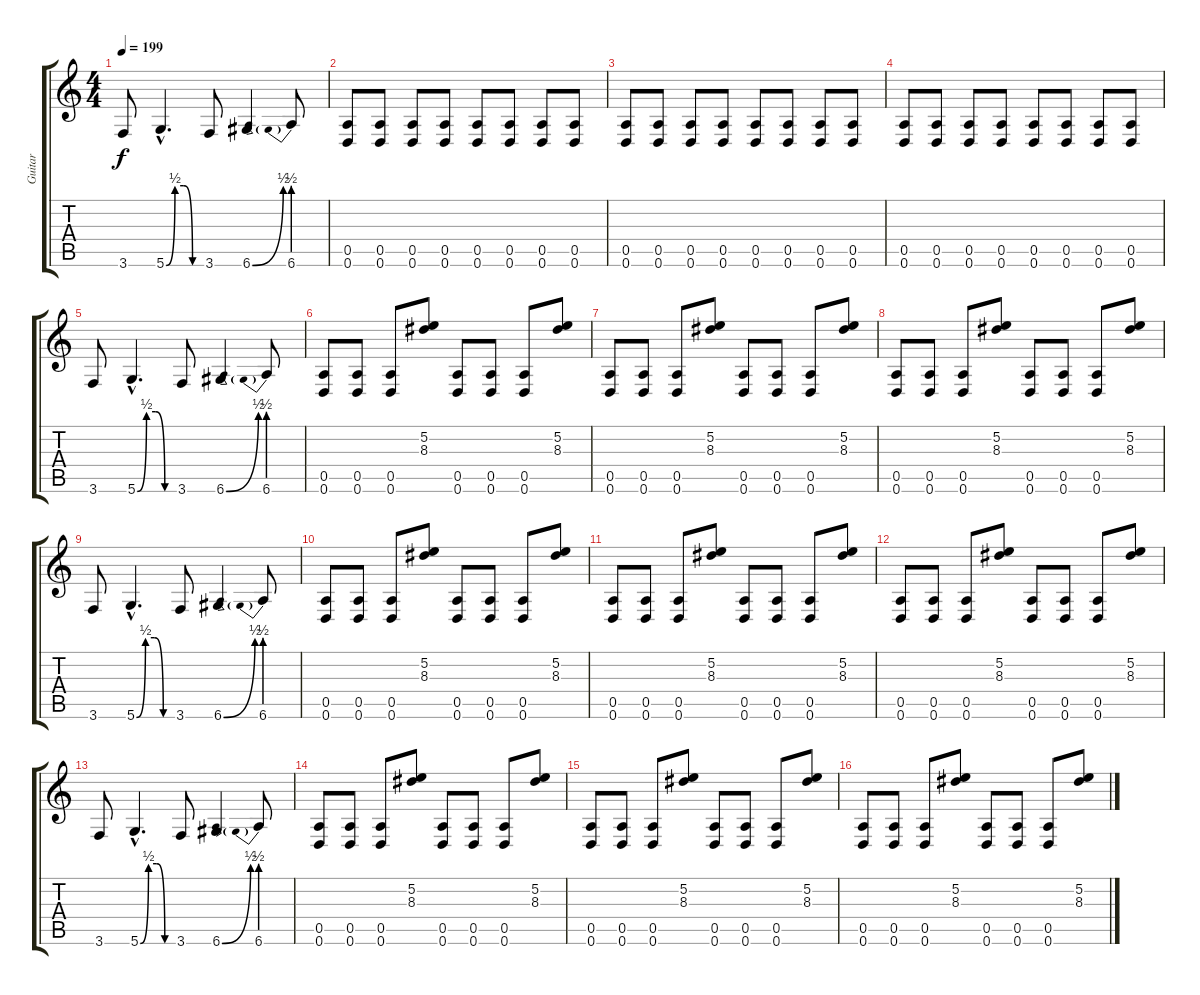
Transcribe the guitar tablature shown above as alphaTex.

\track ("Guitar" "Guitar") {instrument distortionguitar}
\staff {score tabs}
\tuning (E4 B3 G3 D3 A2 D2) {hide}
\ts (4 4)
\tempo 199
\clef g2
\ks c
3.6.8{dy f} 5.6{be (custom 0 0 15 2 30 2 45 0 60 0) hac}.4{d} 3.6.8 6.6{be (bend 0 0 60 2)}.4 6.6{be (prebend 0 2 60 2)}.8 |
(0.5 0.6).8 (0.5 0.6).8 (0.5 0.6).8 (0.5 0.6).8 (0.5 0.6).8 (0.5 0.6).8 (0.5 0.6).8 (0.5 0.6).8 |
(0.5 0.6).8 (0.5 0.6).8 (0.5 0.6).8 (0.5 0.6).8 (0.5 0.6).8 (0.5 0.6).8 (0.5 0.6).8 (0.5 0.6).8 |
(0.5 0.6).8 (0.5 0.6).8 (0.5 0.6).8 (0.5 0.6).8 (0.5 0.6).8 (0.5 0.6).8 (0.5 0.6).8 (0.5 0.6).8 |
3.6.8 5.6{be (custom 0 0 15 2 30 2 45 0 60 0) hac}.4{d} 3.6.8 6.6{be (bend 0 0 60 2)}.4 6.6{be (prebend 0 2 60 2)}.8 |
(0.5 0.6).8 (0.5 0.6).8 (0.5 0.6).8 (5.2 8.3).8 (0.5 0.6).8 (0.5 0.6).8 (0.5 0.6).8 (5.2 8.3).8 |
(0.5 0.6).8 (0.5 0.6).8 (0.5 0.6).8 (5.2 8.3).8 (0.5 0.6).8 (0.5 0.6).8 (0.5 0.6).8 (5.2 8.3).8 |
(0.5 0.6).8 (0.5 0.6).8 (0.5 0.6).8 (5.2 8.3).8 (0.5 0.6).8 (0.5 0.6).8 (0.5 0.6).8 (5.2 8.3).8 |
3.6.8 5.6{be (custom 0 0 15 2 30 2 45 0 60 0) hac}.4{d} 3.6.8 6.6{be (bend 0 0 60 2)}.4 6.6{be (prebend 0 2 60 2)}.8 |
(0.5 0.6).8 (0.5 0.6).8 (0.5 0.6).8 (5.2 8.3).8 (0.5 0.6).8 (0.5 0.6).8 (0.5 0.6).8 (5.2 8.3).8 |
(0.5 0.6).8 (0.5 0.6).8 (0.5 0.6).8 (5.2 8.3).8 (0.5 0.6).8 (0.5 0.6).8 (0.5 0.6).8 (5.2 8.3).8 |
(0.5 0.6).8 (0.5 0.6).8 (0.5 0.6).8 (5.2 8.3).8 (0.5 0.6).8 (0.5 0.6).8 (0.5 0.6).8 (5.2 8.3).8 |
3.6.8 5.6{be (custom 0 0 15 2 30 2 45 0 60 0) hac}.4{d} 3.6.8 6.6{be (bend 0 0 60 2)}.4 6.6{be (prebend 0 2 60 2)}.8 |
(0.5 0.6).8 (0.5 0.6).8 (0.5 0.6).8 (5.2 8.3).8 (0.5 0.6).8 (0.5 0.6).8 (0.5 0.6).8 (5.2 8.3).8 |
(0.5 0.6).8 (0.5 0.6).8 (0.5 0.6).8 (5.2 8.3).8 (0.5 0.6).8 (0.5 0.6).8 (0.5 0.6).8 (5.2 8.3).8 |
(0.5 0.6).8 (0.5 0.6).8 (0.5 0.6).8 (5.2 8.3).8 (0.5 0.6).8 (0.5 0.6).8 (0.5 0.6).8 (5.2 8.3).8
